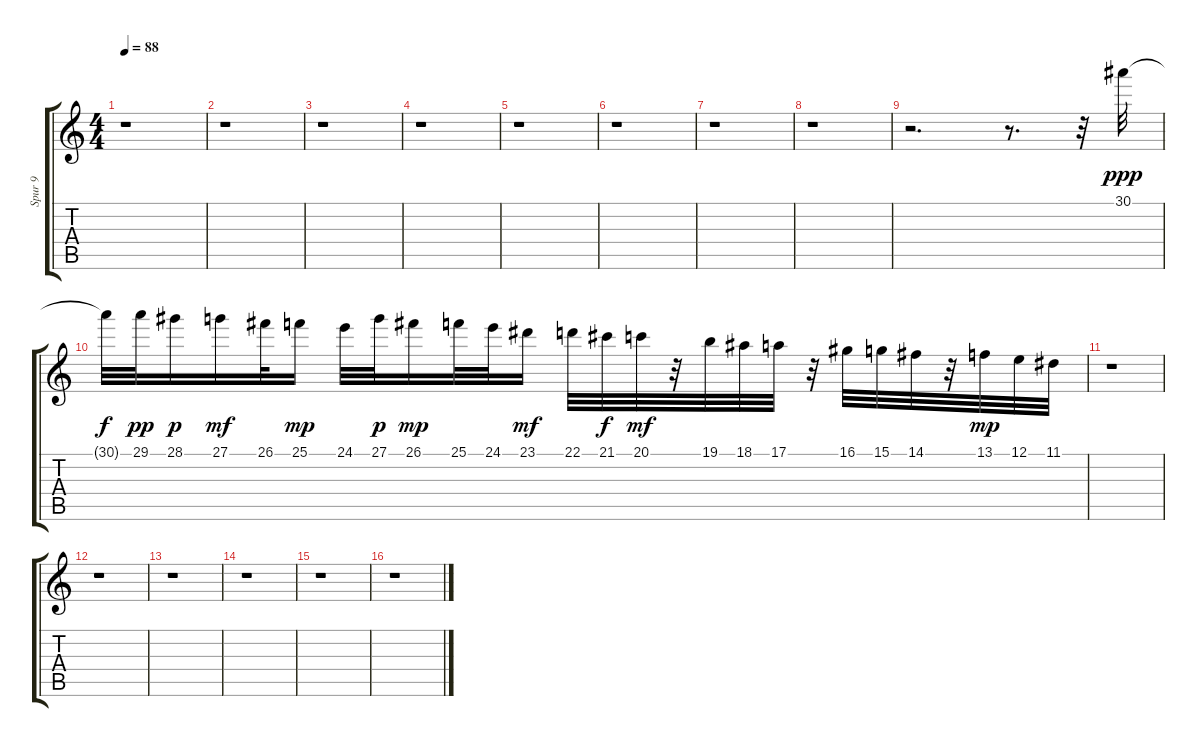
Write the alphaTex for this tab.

\track ("Spur 9" "Spur 9") {instrument glockenspiel}
\staff {score tabs}
\tuning (E4 B3 G3 D3 A2 E2) {hide}
\ts (4 4)
\tempo 88
\clef g2
\ks c
r.1{dy p} |
r.1 |
r.1 |
r.1 |
r.1 |
r.1 |
r.1 |
r.1 |
r.2{d} r.8{d} r.32 30.1.32{dy ppp} |
30.1{t}.32{dy f} 29.1.32{dy pp} 28.1.16{dy p} 27.1.16{dy mf} 26.1.32 25.1.16{dy mp} 24.1.32 27.1.32{dy p} 26.1.16{dy mp} 25.1.32 24.1.32 23.1.16{dy mf} 22.1.32 21.1.32{dy f} 20.1.32{dy mf} r.32 19.1.32 18.1.32 17.1.32 r.32 16.1.32 15.1.32 14.1.32 r.32 13.1.32{dy mp} 12.1.32 11.1.32 |
r.1 |
r.1 |
r.1 |
r.1 |
r.1 |
r.1
